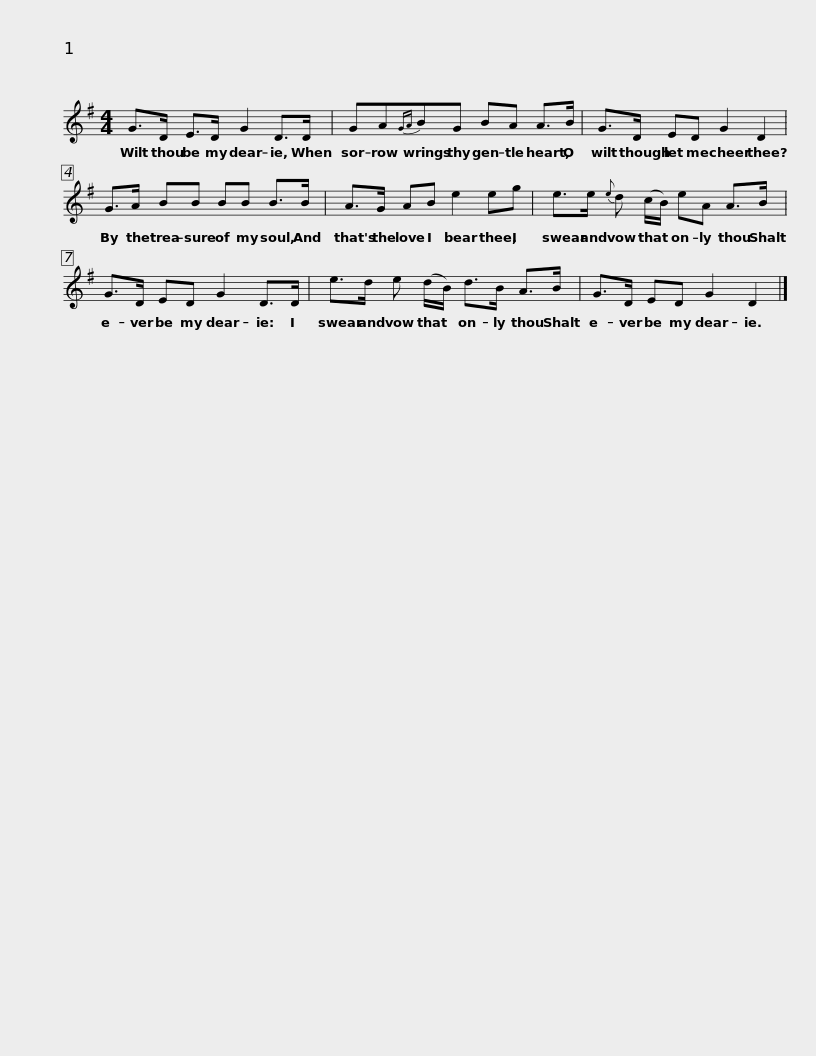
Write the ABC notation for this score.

X:1
L:1/8
M:4/4
I:linebreak $
K:G
V:1 treble
V:1
 G>D E>D G2 D>D | GA{GA}BG BA A>B |$ G>D ED G2 D2 | G>A BB BB B>B | A>G AB e2 eg |$ %5
 e>e{e} d (c/B/) eA A>B | G>D ED G2 D>D | e>d e (d/B/) d>B A>B |$ G>D ED G2 D2 |] %9
